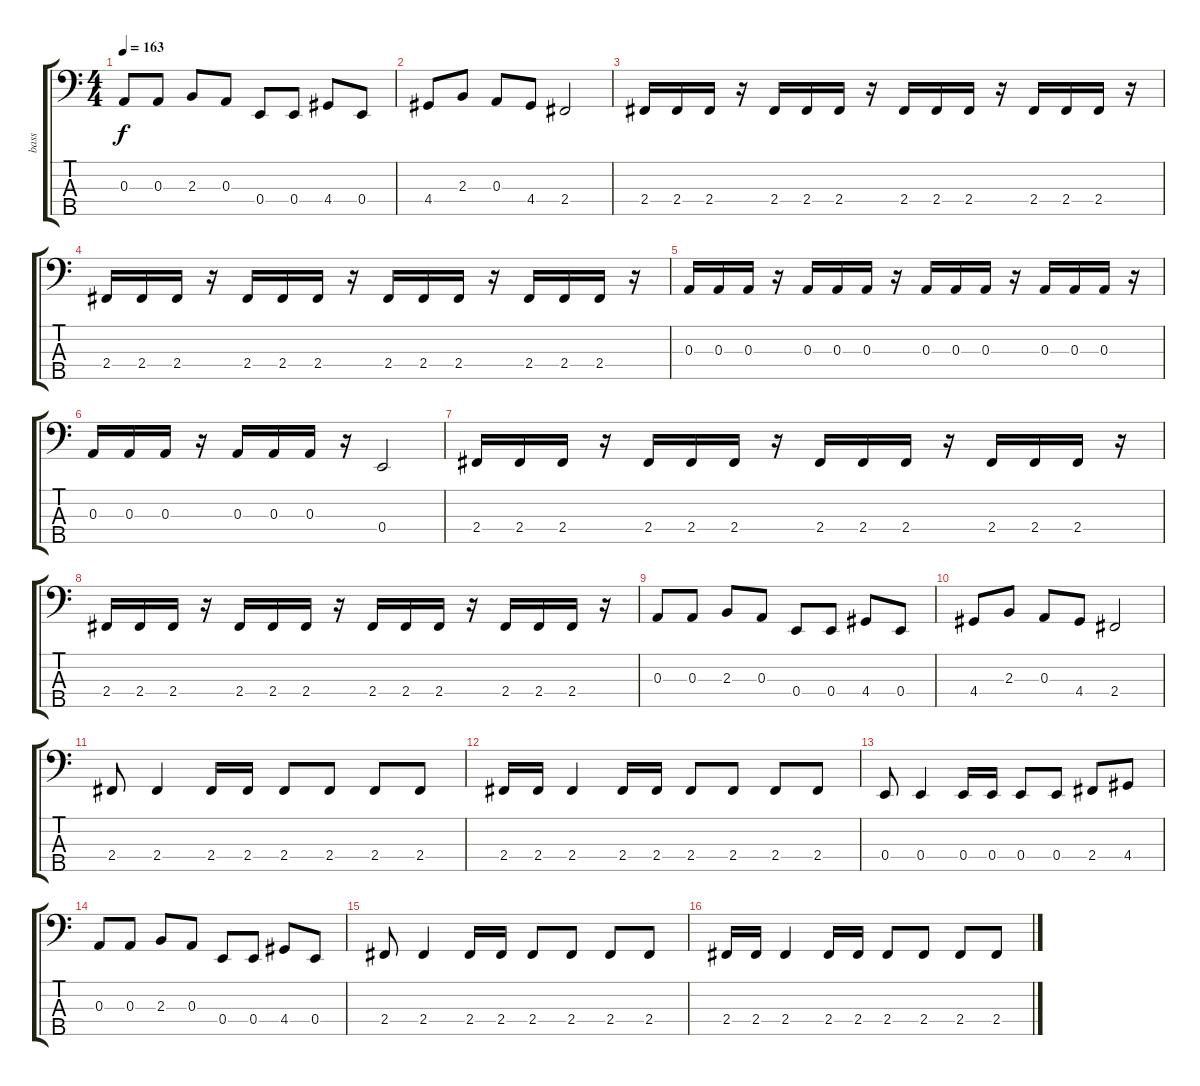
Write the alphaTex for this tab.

\track ("bass" "bass") {instrument electricbassfinger}
\staff {score tabs}
\tuning (G2 D2 A1 E1 B0) {hide}
\ts (4 4)
\tempo 163
\clef f4
\ks c
0.3.8{dy f} 0.3.8 2.3.8 0.3.8 0.4.8 0.4.8 4.4.8 0.4.8 |
4.4.8 2.3.8 0.3.8 4.4.8 2.4.2 |
2.4.16 2.4.16 2.4.16 r.16 2.4.16 2.4.16 2.4.16 r.16 2.4.16 2.4.16 2.4.16 r.16 2.4.16 2.4.16 2.4.16 r.16 |
2.4.16 2.4.16 2.4.16 r.16 2.4.16 2.4.16 2.4.16 r.16 2.4.16 2.4.16 2.4.16 r.16 2.4.16 2.4.16 2.4.16 r.16 |
0.3.16 0.3.16 0.3.16 r.16 0.3.16 0.3.16 0.3.16 r.16 0.3.16 0.3.16 0.3.16 r.16 0.3.16 0.3.16 0.3.16 r.16 |
0.3.16 0.3.16 0.3.16 r.16 0.3.16 0.3.16 0.3.16 r.16 0.4.2 |
2.4.16 2.4.16 2.4.16 r.16 2.4.16 2.4.16 2.4.16 r.16 2.4.16 2.4.16 2.4.16 r.16 2.4.16 2.4.16 2.4.16 r.16 |
2.4.16 2.4.16 2.4.16 r.16 2.4.16 2.4.16 2.4.16 r.16 2.4.16 2.4.16 2.4.16 r.16 2.4.16 2.4.16 2.4.16 r.16 |
0.3.8 0.3.8 2.3.8 0.3.8 0.4.8 0.4.8 4.4.8 0.4.8 |
4.4.8 2.3.8 0.3.8 4.4.8 2.4.2 |
2.4.8 2.4.4 2.4.16 2.4.16 2.4.8 2.4.8 2.4.8 2.4.8 |
2.4.16 2.4.16 2.4.4 2.4.16 2.4.16 2.4.8 2.4.8 2.4.8 2.4.8 |
0.4.8 0.4.4 0.4.16 0.4.16 0.4.8 0.4.8 2.4.8 4.4.8 |
0.3.8 0.3.8 2.3.8 0.3.8 0.4.8 0.4.8 4.4.8 0.4.8 |
2.4.8 2.4.4 2.4.16 2.4.16 2.4.8 2.4.8 2.4.8 2.4.8 |
2.4.16 2.4.16 2.4.4 2.4.16 2.4.16 2.4.8 2.4.8 2.4.8 2.4.8
